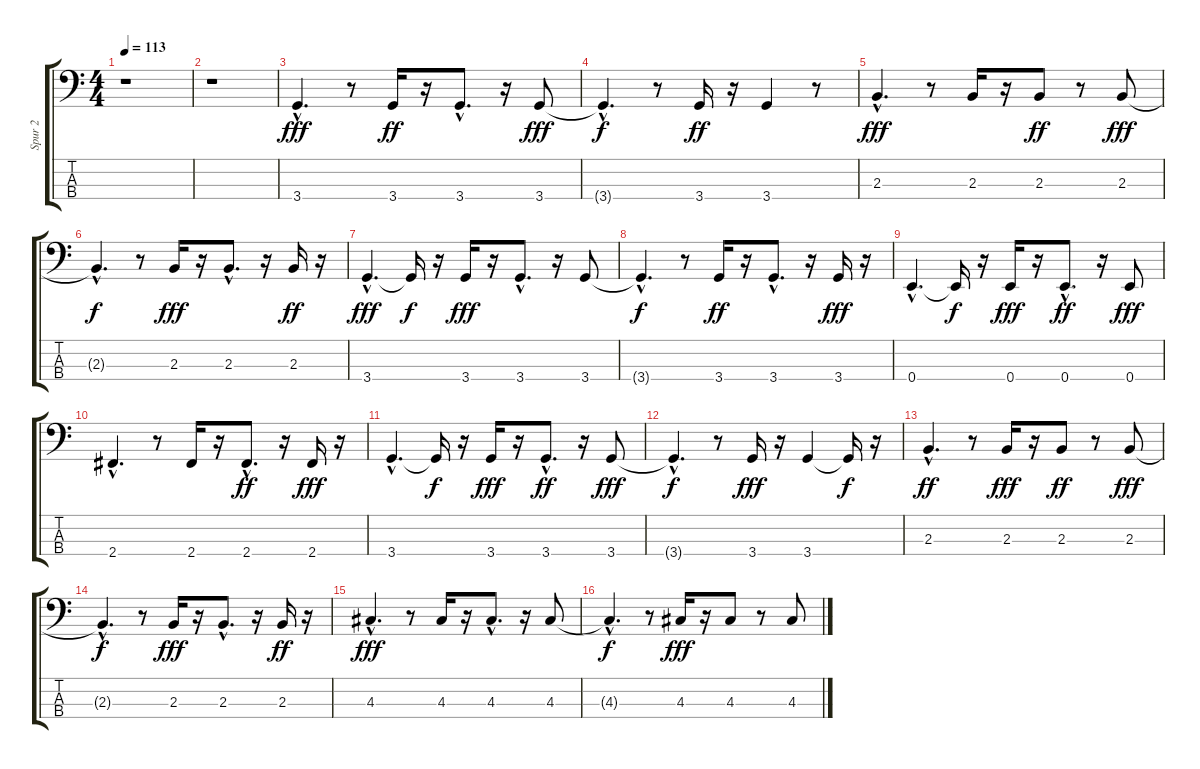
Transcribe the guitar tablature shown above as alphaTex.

\track ("Spur 2" "Spur 2") {instrument electricbasspick}
\staff {score tabs}
\tuning (G2 D2 A1 E1) {hide}
\ts (4 4)
\tempo 113
\clef f4
\ks c
r.1{dy fff} |
r.1 |
3.4{hac}.4{d} r.8 3.4.16{dy ff} r.16 3.4{hac}.8{d} r.16 3.4.8{dy fff} |
3.4{hac t}.4{d dy f} r.8 3.4.16{dy ff} r.16 3.4.4 r.8 |
2.3{hac}.4{d dy fff} r.8 2.3.16 r.16 2.3.8{dy ff} r.8 2.3.8{dy fff} |
2.3{hac t}.4{d dy f} r.8 2.3.16{dy fff} r.16 2.3{hac}.8{d} r.16 2.3.16{dy ff} r.16 |
3.4{hac}.4{d dy fff} 3.4{t}.16{dy f} r.16 3.4.16{dy fff} r.16 3.4{hac}.8{d} r.16 3.4.8 |
3.4{hac t}.4{d dy f} r.8 3.4.16{dy ff} r.16 3.4{hac}.8{d} r.16 3.4.16{dy fff} r.16 |
0.4{hac}.4{d} 0.4{t}.16{dy f} r.16 0.4.16{dy fff} r.16 0.4{hac}.8{d dy ff} r.16 0.4.8{dy fff} |
2.4{hac}.4{d} r.8 2.4.16 r.16 2.4{hac}.8{d dy ff} r.16 2.4.16{dy fff} r.16 |
3.4{hac}.4{d} 3.4{t}.16{dy f} r.16 3.4.16{dy fff} r.16 3.4{hac}.8{d dy ff} r.16 3.4.8{dy fff} |
3.4{hac t}.4{d dy f} r.8 3.4.16{dy fff} r.16 3.4.4 3.4{t}.16{dy f} r.16 |
2.3{hac}.4{d dy ff} r.8 2.3.16{dy fff} r.16 2.3.8{dy ff} r.8 2.3.8{dy fff} |
2.3{hac t}.4{d dy f} r.8 2.3.16{dy fff} r.16 2.3{hac}.8{d} r.16 2.3.16{dy ff} r.16 |
4.3{hac}.4{d dy fff} r.8 4.3.16 r.16 4.3{hac}.8{d} r.16 4.3.8 |
4.3{hac t}.4{d dy f} r.8 4.3.16{dy fff} r.16 4.3.8 r.8 4.3.8
